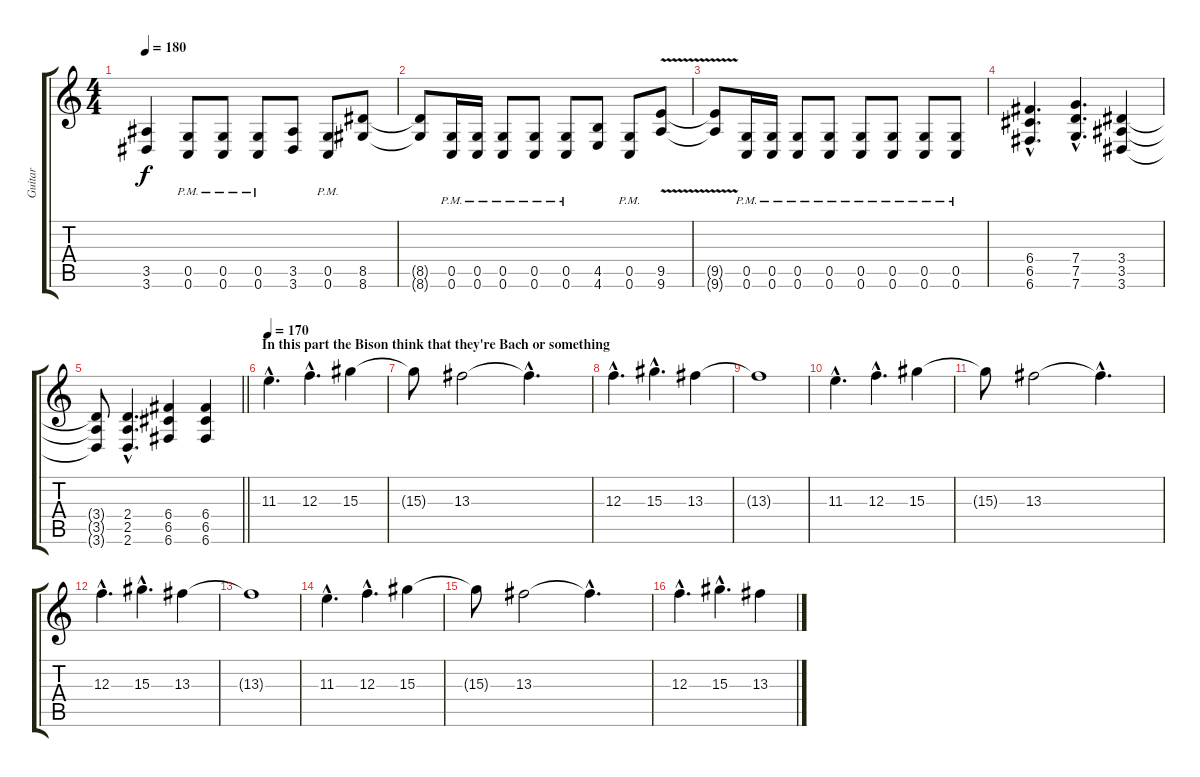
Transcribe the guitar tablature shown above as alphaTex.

\track ("Guitar" "Guitar") {instrument distortionguitar}
\staff {score tabs}
\tuning (D4 A3 F3 C3 G2 C2) {hide}
\ts (4 4)
\tempo 180
\clef g2
\ks c
(3.5 3.6).4{dy f} (0.5{pm} 0.6{pm}).8 (0.5{pm} 0.6{pm}).8 (0.5{pm} 0.6{pm}).8 (3.5 3.6).8 (0.5{pm} 0.6{pm}).8 (8.5 8.6).8 |
(8.5{t} 8.6{t}).8 (0.5{pm} 0.6{pm}).16 (0.5{pm} 0.6{pm}).16 (0.5{pm} 0.6{pm}).8 (0.5{pm} 0.6{pm}).8 (0.5{pm} 0.6{pm}).8 (4.5 4.6).8 (0.5{pm} 0.6{pm}).8 (9.5 9.6{v}).8 |
(9.5{t} 9.6{t}).8 (0.5{pm} 0.6{pm}).16 (0.5{pm} 0.6{pm}).16 (0.5{pm} 0.6{pm}).8 (0.5{pm} 0.6{pm}).8 (0.5{pm} 0.6{pm}).8 (0.5{pm} 0.6{pm}).8 (0.5{pm} 0.6{pm}).8 (0.5{pm} 0.6{pm}).8 |
(6.4{hac} 6.5{hac} 6.6{hac}).4{d} (7.4{hac} 7.5{hac} 7.6{hac}).4{d} (3.4 3.5 3.6).4 |
\barLineRight lightlight
(3.4{t} 3.5{t} 3.6{t}).8 (2.4{hac} 2.5{hac} 2.6{hac}).4{d} (6.4 6.5 6.6).4 (6.4 6.5 6.6).4 |
\section ("" "In this part the Bison think that they're Bach or something")
\tempo 170
11.3{hac}.4{d} 12.3{hac}.4{d} 15.3.4 |
15.3{t}.8 13.3.2 13.3{hac t}.4{d} |
12.3{hac}.4{d} 15.3{hac}.4{d} 13.3.4 |
13.3{t}.1 |
11.3{hac}.4{d} 12.3{hac}.4{d} 15.3.4 |
15.3{t}.8 13.3.2 13.3{hac t}.4{d} |
12.3{hac}.4{d} 15.3{hac}.4{d} 13.3.4 |
13.3{t}.1 |
11.3{hac}.4{d} 12.3{hac}.4{d} 15.3.4 |
15.3{t}.8 13.3.2 13.3{hac t}.4{d} |
12.3{hac}.4{d} 15.3{hac}.4{d} 13.3.4
